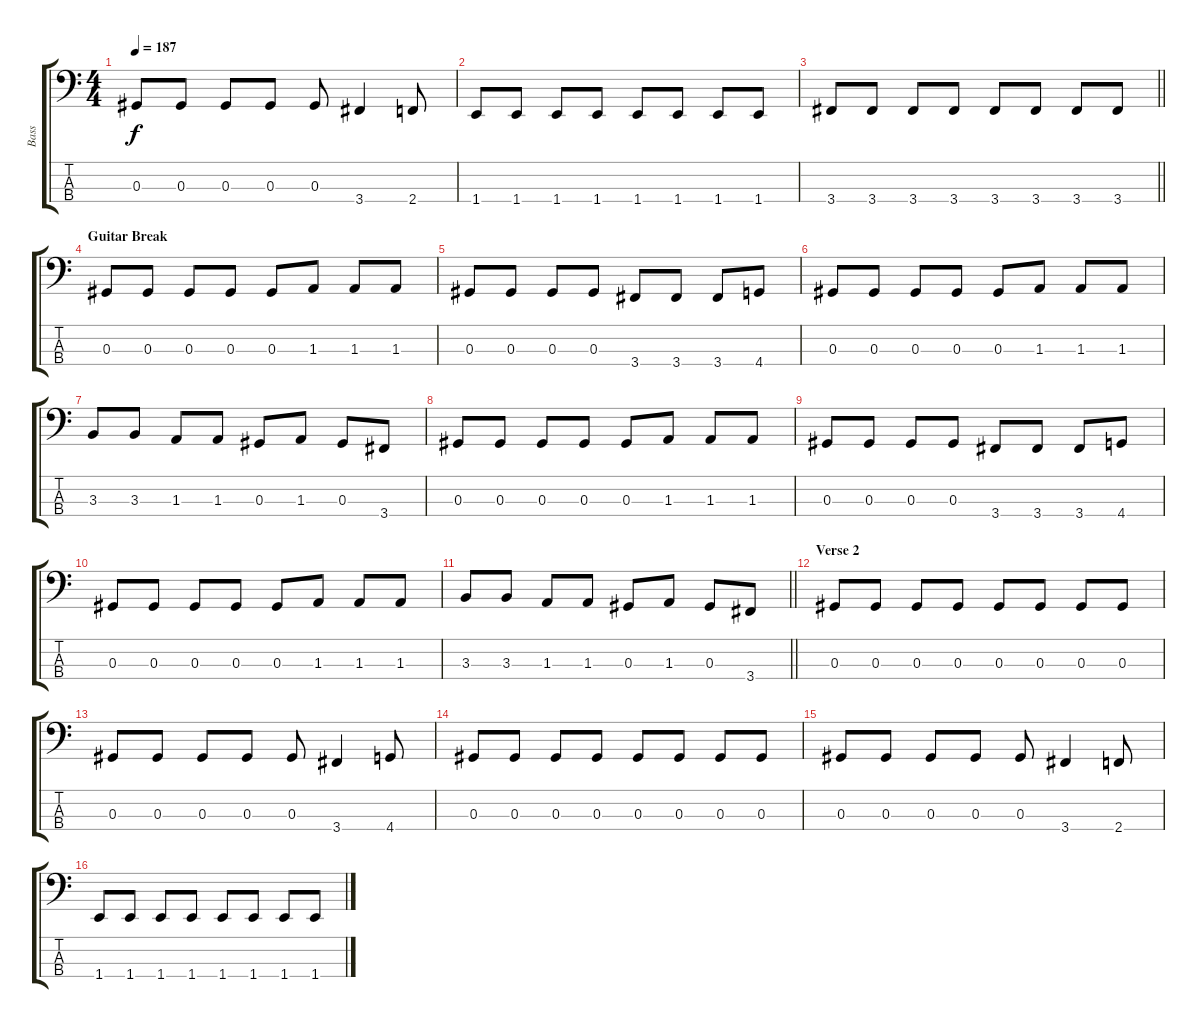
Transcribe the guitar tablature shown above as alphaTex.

\track ("Bass" "Bass") {instrument electricbassfinger}
\staff {score tabs}
\tuning (Gb2 Db2 Ab1 Eb1) {hide}
\ts (4 4)
\tempo 187
\clef f4
\ks c
0.3.8{dy f} 0.3.8 0.3.8 0.3.8 0.3.8 3.4.4 2.4.8 |
1.4.8 1.4.8 1.4.8 1.4.8 1.4.8 1.4.8 1.4.8 1.4.8 |
\barLineRight lightlight
3.4.8 3.4.8 3.4.8 3.4.8 3.4.8 3.4.8 3.4.8 3.4.8 |
\section ("" "Guitar Break")
0.3.8 0.3.8 0.3.8 0.3.8 0.3.8 1.3.8 1.3.8 1.3.8 |
0.3.8 0.3.8 0.3.8 0.3.8 3.4.8 3.4.8 3.4.8 4.4.8 |
0.3.8 0.3.8 0.3.8 0.3.8 0.3.8 1.3.8 1.3.8 1.3.8 |
3.3.8 3.3.8 1.3.8 1.3.8 0.3.8 1.3.8 0.3.8 3.4.8 |
0.3.8 0.3.8 0.3.8 0.3.8 0.3.8 1.3.8 1.3.8 1.3.8 |
0.3.8 0.3.8 0.3.8 0.3.8 3.4.8 3.4.8 3.4.8 4.4.8 |
0.3.8 0.3.8 0.3.8 0.3.8 0.3.8 1.3.8 1.3.8 1.3.8 |
\barLineRight lightlight
3.3.8 3.3.8 1.3.8 1.3.8 0.3.8 1.3.8 0.3.8 3.4.8 |
\section ("" "Verse 2")
0.3.8 0.3.8 0.3.8 0.3.8 0.3.8 0.3.8 0.3.8 0.3.8 |
0.3.8 0.3.8 0.3.8 0.3.8 0.3.8 3.4.4 4.4.8 |
0.3.8 0.3.8 0.3.8 0.3.8 0.3.8 0.3.8 0.3.8 0.3.8 |
0.3.8 0.3.8 0.3.8 0.3.8 0.3.8 3.4.4 2.4.8 |
1.4.8 1.4.8 1.4.8 1.4.8 1.4.8 1.4.8 1.4.8 1.4.8
